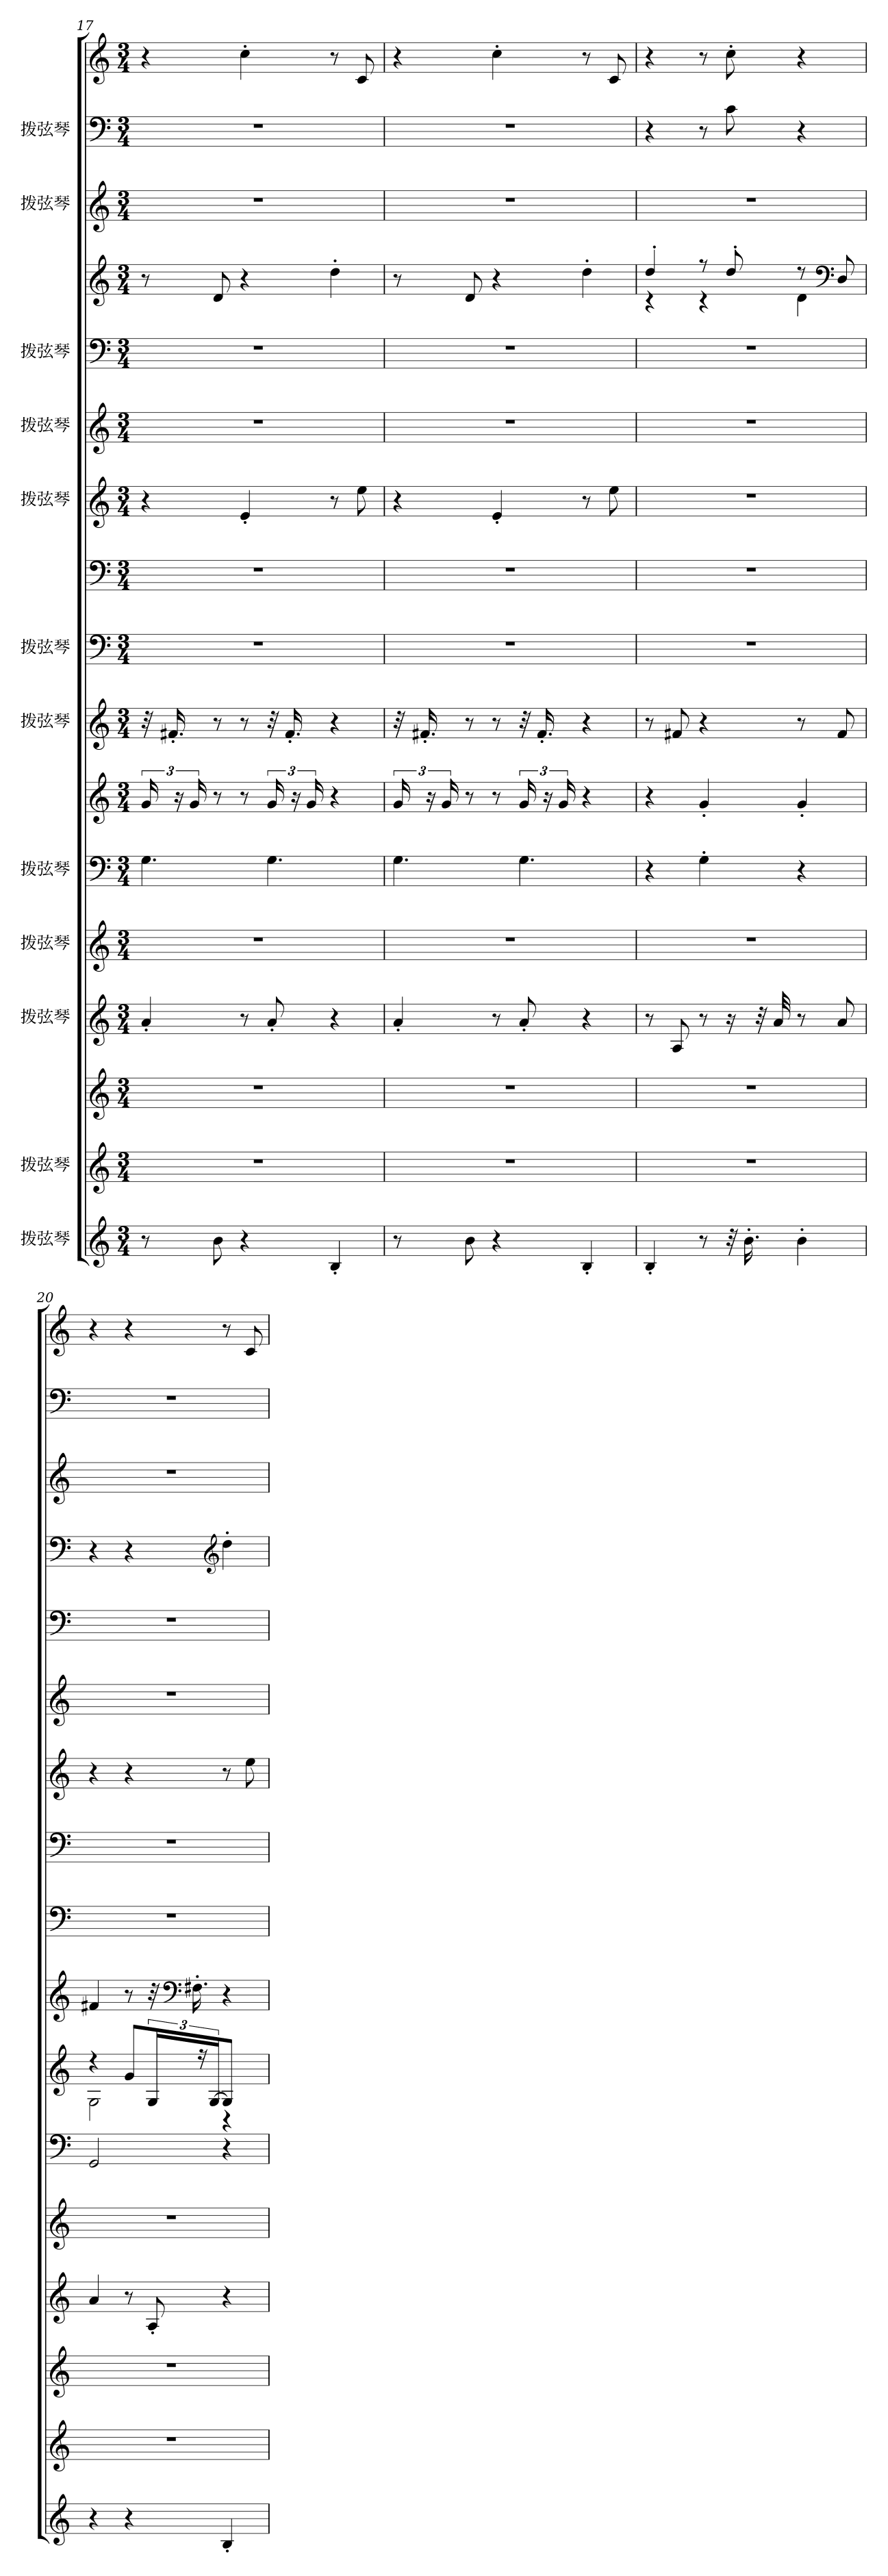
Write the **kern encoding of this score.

**kern	**kern	**kern	**kern	**kern	**kern	**kern	**kern	**kern	**kern	**kern	**kern	**kern	**kern	**kern	**kern	**kern
*part12	*part11	*part11	*part10	*part9	*part8	*part8	*part7	*part6	*part6	*part5	*part4	*part3	*part3	*part2	*part1	*part1
*staff17	*staff16	*staff15	*staff14	*staff13	*staff12	*staff11	*staff10	*staff9	*staff8	*staff7	*staff6	*staff5	*staff4	*staff3	*staff2	*staff1
*I"拨弦琴	*I"拨弦琴	*	*I"拨弦琴	*I"拨弦琴	*I"拨弦琴	*	*I"拨弦琴	*I"拨弦琴	*	*I"拨弦琴	*I"拨弦琴	*I"拨弦琴	*	*I"拨弦琴	*I"拨弦琴	*
!!LO:PB:g=z
*clefG2	*clefG2	*clefG2	*clefG2	*clefG2	*clefF4	*clefG2	*clefG2	*clefF4	*clefF4	*clefG2	*clefG2	*clefF4	*clefG2	*clefG2	*clefF4	*clefG2
*k[]	*k[]	*k[]	*k[]	*k[]	*k[]	*k[]	*k[]	*k[]	*k[]	*k[]	*k[]	*k[]	*k[]	*k[]	*k[]	*k[]
*M3/4	*M3/4	*M3/4	*M3/4	*M3/4	*M3/4	*M3/4	*M3/4	*M3/4	*M3/4	*M3/4	*M3/4	*M3/4	*M3/4	*M3/4	*M3/4	*M3/4
=17	=17	=17	=17	=17	=17	=17	=17	=17	=17	=17	=17	=17	=17	=17	=17	=17
8r	2.r	2.r	4a'/	2.r	4.G\	24g/	32r	2.r	2.r	4r	2.r	2.r	8r	2.r	2.r	4r
.	.	.	.	.	.	.	16.f#X'/	.	.	.	.	.	.	.	.	.
.	.	.	.	.	.	24r	.	.	.	.	.	.	.	.	.	.
.	.	.	.	.	.	24g/	.	.	.	.	.	.	.	.	.	.
8b\	.	.	.	.	.	8r	8r	.	.	.	.	.	8d/	.	.	.
4r	.	.	8r	.	.	8r	8r	.	.	4e'/	.	.	4r	.	.	4cc'\
.	.	.	8a'/	.	4.G\	24g/	32r	.	.	.	.	.	.	.	.	.
.	.	.	.	.	.	.	16.f#'/	.	.	.	.	.	.	.	.	.
.	.	.	.	.	.	24r	.	.	.	.	.	.	.	.	.	.
.	.	.	.	.	.	24g/	.	.	.	.	.	.	.	.	.	.
4B'/	.	.	4r	.	.	4r	4r	.	.	8r	.	.	4dd'\	.	.	8r
.	.	.	.	.	.	.	.	.	.	8ee\	.	.	.	.	.	8c/
=18	=18	=18	=18	=18	=18	=18	=18	=18	=18	=18	=18	=18	=18	=18	=18	=18
8r	2.r	2.r	4a'/	2.r	4.G\	24g/	32r	2.r	2.r	4r	2.r	2.r	8r	2.r	2.r	4r
.	.	.	.	.	.	.	16.f#X'/	.	.	.	.	.	.	.	.	.
.	.	.	.	.	.	24r	.	.	.	.	.	.	.	.	.	.
.	.	.	.	.	.	24g/	.	.	.	.	.	.	.	.	.	.
8b\	.	.	.	.	.	8r	8r	.	.	.	.	.	8d/	.	.	.
4r	.	.	8r	.	.	8r	8r	.	.	4e'/	.	.	4r	.	.	4cc'\
.	.	.	8a'/	.	4.G\	24g/	32r	.	.	.	.	.	.	.	.	.
.	.	.	.	.	.	.	16.f#'/	.	.	.	.	.	.	.	.	.
.	.	.	.	.	.	24r	.	.	.	.	.	.	.	.	.	.
.	.	.	.	.	.	24g/	.	.	.	.	.	.	.	.	.	.
4B'/	.	.	4r	.	.	4r	4r	.	.	8r	.	.	4dd'\	.	.	8r
.	.	.	.	.	.	.	.	.	.	8ee\	.	.	.	.	.	8c/
=19	=19	=19	=19	=19	=19	=19	=19	=19	=19	=19	=19	=19	=19	=19	=19	=19
*	*	*	*	*	*	*	*	*	*	*	*	*	*^	*	*	*
4B'/	2.r	2.r	8r	2.r	4r	4r	8r	2.r	2.r	2.r	2.r	2.r	4dd'/	4r	2.r	4r	4r
.	.	.	8A/	.	.	.	8f#X/	.	.	.	.	.	.	.	.	.	.
8r	.	.	8r	.	4G'\	4g'/	4r	.	.	.	.	.	8r	4r	.	8r	8r
32r	.	.	16r	.	.	.	.	.	.	.	.	.	8dd'/	.	.	8c\	8cc'\
16.b'\	.	.	.	.	.	.	.	.	.	.	.	.	.	.	.	.	.
.	.	.	32r	.	.	.	.	.	.	.	.	.	.	.	.	.	.
.	.	.	32a/	.	.	.	.	.	.	.	.	.	.	.	.	.	.
4b'\	.	.	8r	.	4r	4g'/	8r	.	.	.	.	.	8r	4d\	.	4r	4r
*	*	*	*	*	*	*	*	*	*	*	*	*	*clefF4	*	*	*	*
.	.	.	8a/	.	.	.	8f#/	.	.	.	.	.	8D/	.	.	.	.
*	*	*	*	*	*	*	*	*	*	*	*	*	*v	*v	*	*	*
!!LO:PB:g=z
=20	=20	=20	=20	=20	=20	=20	=20	=20	=20	=20	=20	=20	=20	=20	=20	=20
*	*	*	*	*	*	*^	*	*	*	*	*	*	*	*	*	*
4r	2.r	2.r	4a/	2.r	2GG/	4r	2G\	4f#X/	2.r	2.r	4r	2.r	2.r	4r	2.r	2.r	4r
4r	.	.	8r	.	.	8g/L	.	8r	.	.	4r	.	.	4r	.	.	4r
.	.	.	8A'/	.	.	24G/Jk	.	32r	.	.	.	.	.	.	.	.	.
*	*	*	*	*	*	*	*	*clefF4	*	*	*	*	*	*	*	*	*
.	.	.	.	.	.	.	.	16.F#X'\	.	.	.	.	.	.	.	.	.
.	.	.	.	.	.	24r	.	.	.	.	.	.	.	.	.	.	.
.	.	.	.	.	.	[24G/	.	.	.	.	.	.	.	.	.	.	.
*	*	*	*	*	*	*	*	*	*	*	*	*	*	*clefG2	*	*	*
4B'/	.	.	4r	.	4r	4G/]	4r	4r	.	.	8r	.	.	4dd'\	.	.	8r
.	.	.	.	.	.	.	.	.	.	.	8ee\	.	.	.	.	.	8c/
*	*	*	*	*	*	*v	*v	*	*	*	*	*	*	*	*	*	*
=	=	=	=	=	=	=	=	=	=	=	=	=	=	=	=	=
*-	*-	*-	*-	*-	*-	*-	*-	*-	*-	*-	*-	*-	*-	*-	*-	*-
